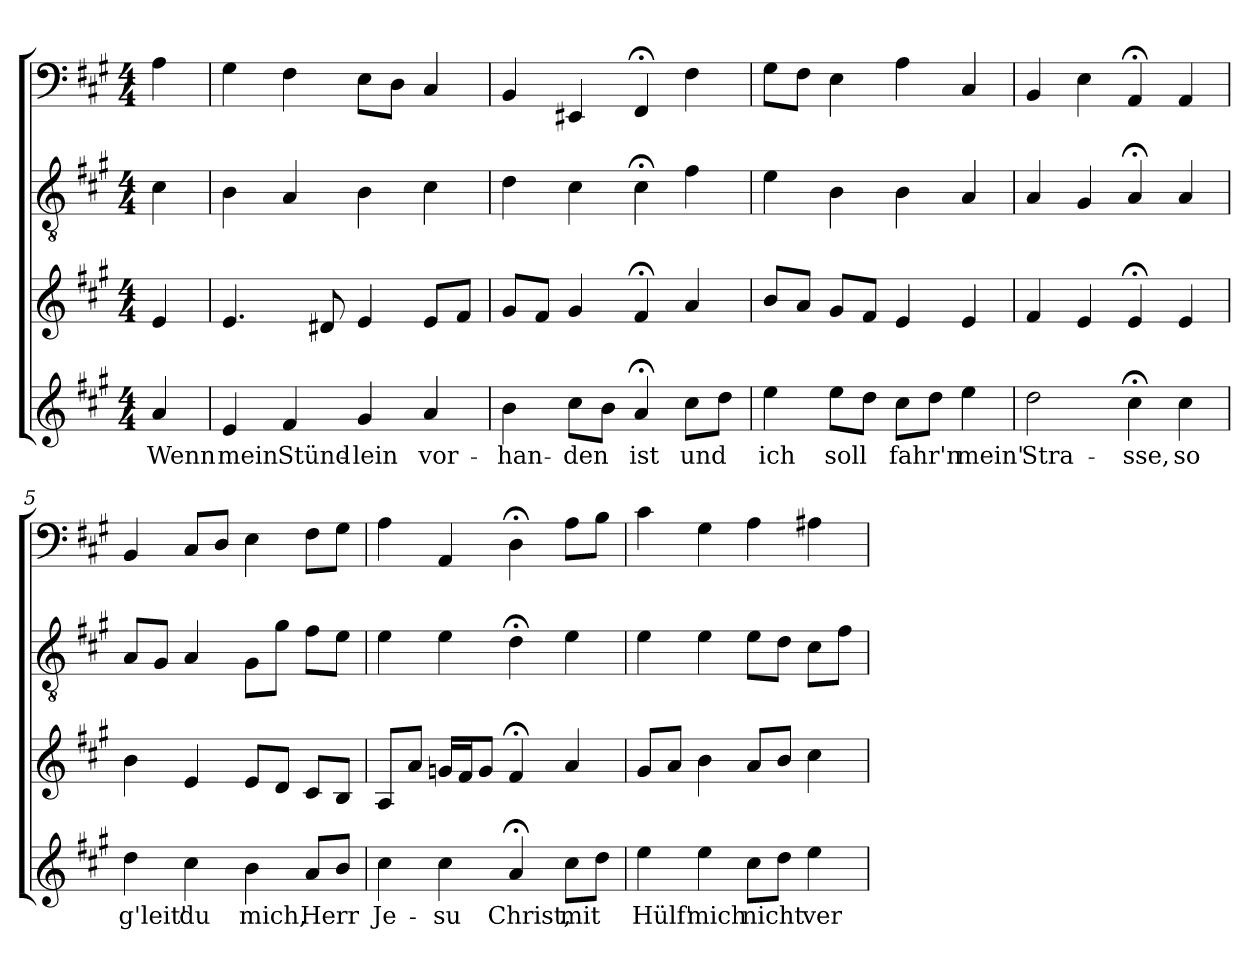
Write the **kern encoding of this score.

**kern	**text	**kern	**kern	**kern
*part4	*part4	*part3	*part2	*part1
*staff4	*staff4	*staff3	*staff2	*staff1
*clefG2	*	*clefG2	*clefGv2	*clefF4
*k[f#c#g#]	*	*k[f#c#g#]	*k[f#c#g#]	*k[f#c#g#]
*A:	*	*A:	*A:	*A:
*M4/4	*	*M4/4	*M4/4	*M4/4
=	=	=	=	=
4a/	Wenn	4e/	4c#\	4A\
=1	=1	=1	=1	=1
4e/	mein	4.e/	4B\	4G#\
4f#/	Stünd-	.	4A/	4F#\
.	.	8d#X/	.	.
4g#/	-lein	4e/	4B\	8E\L
.	.	.	.	8D\J
4a/	vor-	8e/L	4c#\	4C#/
.	.	8f#/J	.	.
=2	=2	=2	=2	=2
4b\	-han-	8g#/L	4d\	4BB/
.	.	8f#/J	.	.
8cc#\L	-den	4g#/	4c#\	4EE#X/
8b\J	.	.	.	.
4a;</	ist	4f#;</	4c#;<\	4FF#;</
8cc#\L	und	4a/	4f#\	4F#\
8dd\J	.	.	.	.
=3	=3	=3	=3	=3
4ee\	ich	8b/L	4e\	8G#\L
.	.	8a/J	.	8F#\J
8ee\L	soll	8g#/L	4B\	4E\
8dd\J	.	8f#/J	.	.
8cc#\L	fahr'n	4e/	4B\	4A\
8dd\J	.	.	.	.
4ee\	mein'	4e/	4A/	4C#/
=4	=4	=4	=4	=4
2dd\	Stra-	4f#/	4A/	4BB/
.	.	4e/	4G#/	4E\
4cc#;<\	-sse,	4e;</	4A;</	4AA;</
4cc#\	so	4e/	4A/	4AA/
=5	=5	=5	=5	=5
4dd\	g'leit'	4b\	8A/L	4BB/
.	.	.	8G#/J	.
4cc#\	du	4e/	4A/	8C#/L
.	.	.	.	8D/J
4b\	mich,	8e/L	8G#\L	4E\
.	.	8d/J	8g#\J	.
8a/L	Herr	8c#/L	8f#\L	8F#\L
8b/J	.	8B/J	8e\J	8G#\J
=6	=6	=6	=6	=6
4cc#\	Je-	8A/L	4e\	4A\
.	.	8a/J	.	.
4cc#\	-su	16gn/LL	4e\	4AA/
.	.	16f#/J	.	.
.	.	8g/J	.	.
4a;</	Christ,	4f#;</	4d;<\	4D;<\
8cc#\L	mit	4a/	4e\	8A\L
8dd\J	.	.	.	8B\J
=7	=7	=7	=7	=7
4ee\	Hülf'	8g#/L	4e\	4c#\
.	.	8a/J	.	.
4ee\	mich	4b\	4e\	4G#\
8cc#\L	nicht	8a/L	8e\L	4A\
8dd\J	.	8b/J	8d\J	.
4ee\	ver-	4cc#\	8c#\L	4A#X\
.	.	.	8f#\J	.
=	=	=	=	=
*-	*-	*-	*-	*-
